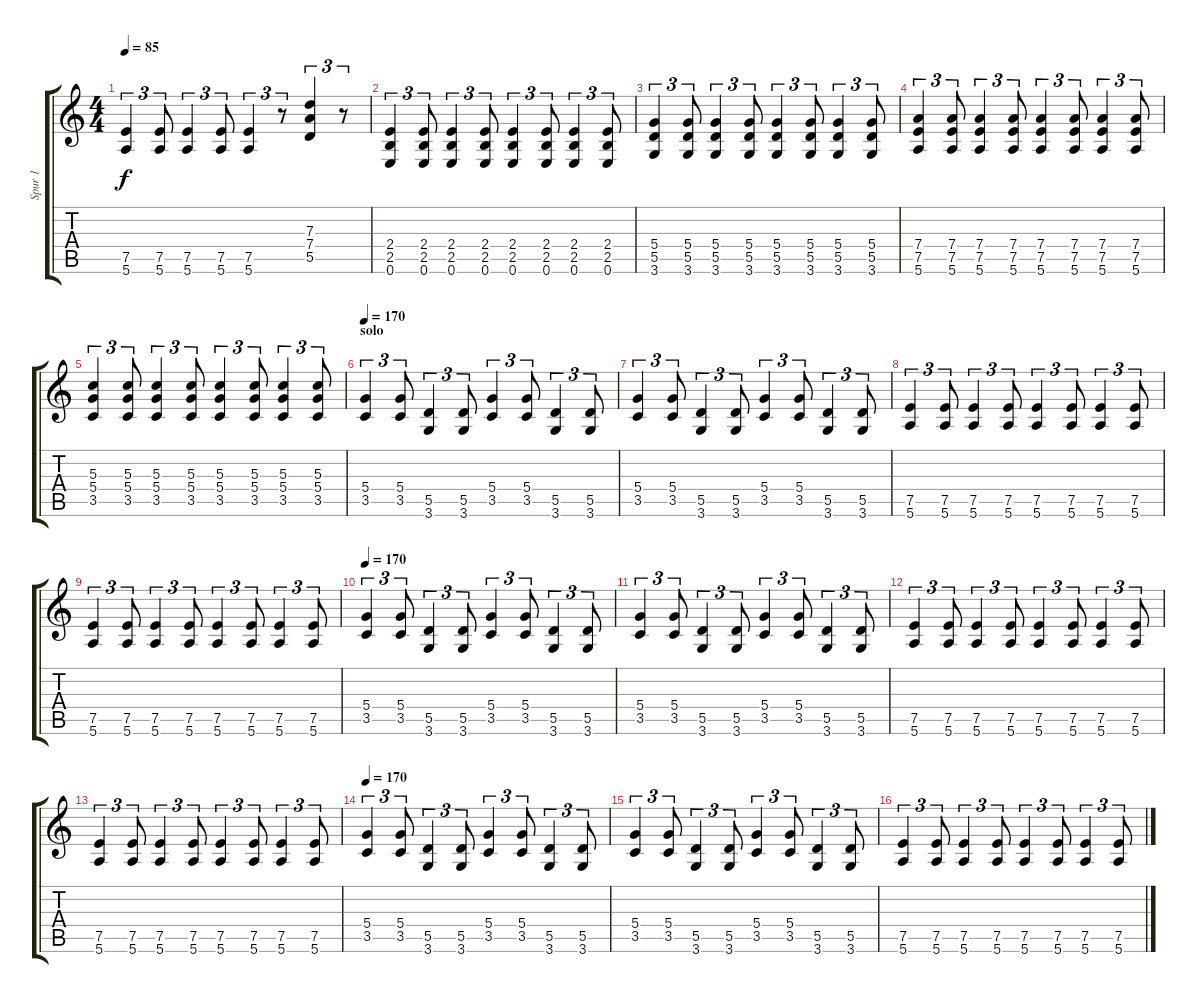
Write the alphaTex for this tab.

\track ("Spur 1" "Spur 1") {instrument distortionguitar}
\staff {score tabs}
\tuning (E4 B3 G3 D3 A2 E2) {hide}
\ts (4 4)
\tempo 85
\clef g2
\ks c
(7.5 5.6).4{tu (3 2) dy f} (7.5 5.6).8{tu (3 2)} (7.5 5.6).4{tu (3 2)} (7.5 5.6).8{tu (3 2)} (7.5 5.6).4{tu (3 2)} r.8{tu (3 2)} (7.3 7.4 5.5).4{tu (3 2)} r.8{tu (3 2)} |
(2.4 2.5 0.6).4{tu (3 2)} (2.4 2.5 0.6).8{tu (3 2)} (2.4 2.5 0.6).4{tu (3 2)} (2.4 2.5 0.6).8{tu (3 2)} (2.4 2.5 0.6).4{tu (3 2)} (2.4 2.5 0.6).8{tu (3 2)} (2.4 2.5 0.6).4{tu (3 2)} (2.4 2.5 0.6).8{tu (3 2)} |
(5.4 5.5 3.6).4{tu (3 2)} (5.4 5.5 3.6).8{tu (3 2)} (5.4 5.5 3.6).4{tu (3 2)} (5.4 5.5 3.6).8{tu (3 2)} (5.4 5.5 3.6).4{tu (3 2)} (5.4 5.5 3.6).8{tu (3 2)} (5.4 5.5 3.6).4{tu (3 2)} (5.4 5.5 3.6).8{tu (3 2)} |
(7.4 7.5 5.6).4{tu (3 2)} (7.4 7.5 5.6).8{tu (3 2)} (7.4 7.5 5.6).4{tu (3 2)} (7.4 7.5 5.6).8{tu (3 2)} (7.4 7.5 5.6).4{tu (3 2)} (7.4 7.5 5.6).8{tu (3 2)} (7.4 7.5 5.6).4{tu (3 2)} (7.4 7.5 5.6).8{tu (3 2)} |
(5.3 5.4 3.5).4{tu (3 2)} (5.3 5.4 3.5).8{tu (3 2)} (5.3 5.4 3.5).4{tu (3 2)} (5.3 5.4 3.5).8{tu (3 2)} (5.3 5.4 3.5).4{tu (3 2)} (5.3 5.4 3.5).8{tu (3 2)} (5.3 5.4 3.5).4{tu (3 2)} (5.3 5.4 3.5).8{tu (3 2)} |
\section ("" "solo")
\tempo 170
(5.4 3.5).4{tu (3 2)} (5.4 3.5).8{tu (3 2)} (5.5 3.6).4{tu (3 2)} (5.5 3.6).8{tu (3 2)} (5.4 3.5).4{tu (3 2)} (5.4 3.5).8{tu (3 2)} (5.5 3.6).4{tu (3 2)} (5.5 3.6).8{tu (3 2)} |
(5.4 3.5).4{tu (3 2)} (5.4 3.5).8{tu (3 2)} (5.5 3.6).4{tu (3 2)} (5.5 3.6).8{tu (3 2)} (5.4 3.5).4{tu (3 2)} (5.4 3.5).8{tu (3 2)} (5.5 3.6).4{tu (3 2)} (5.5 3.6).8{tu (3 2)} |
(7.5 5.6).4{tu (3 2)} (7.5 5.6).8{tu (3 2)} (7.5 5.6).4{tu (3 2)} (7.5 5.6).8{tu (3 2)} (7.5 5.6).4{tu (3 2)} (7.5 5.6).8{tu (3 2)} (7.5 5.6).4{tu (3 2)} (7.5 5.6).8{tu (3 2)} |
(7.5 5.6).4{tu (3 2)} (7.5 5.6).8{tu (3 2)} (7.5 5.6).4{tu (3 2)} (7.5 5.6).8{tu (3 2)} (7.5 5.6).4{tu (3 2)} (7.5 5.6).8{tu (3 2)} (7.5 5.6).4{tu (3 2)} (7.5 5.6).8{tu (3 2)} |
\tempo 170
(5.4 3.5).4{tu (3 2)} (5.4 3.5).8{tu (3 2)} (5.5 3.6).4{tu (3 2)} (5.5 3.6).8{tu (3 2)} (5.4 3.5).4{tu (3 2)} (5.4 3.5).8{tu (3 2)} (5.5 3.6).4{tu (3 2)} (5.5 3.6).8{tu (3 2)} |
(5.4 3.5).4{tu (3 2)} (5.4 3.5).8{tu (3 2)} (5.5 3.6).4{tu (3 2)} (5.5 3.6).8{tu (3 2)} (5.4 3.5).4{tu (3 2)} (5.4 3.5).8{tu (3 2)} (5.5 3.6).4{tu (3 2)} (5.5 3.6).8{tu (3 2)} |
(7.5 5.6).4{tu (3 2)} (7.5 5.6).8{tu (3 2)} (7.5 5.6).4{tu (3 2)} (7.5 5.6).8{tu (3 2)} (7.5 5.6).4{tu (3 2)} (7.5 5.6).8{tu (3 2)} (7.5 5.6).4{tu (3 2)} (7.5 5.6).8{tu (3 2)} |
(7.5 5.6).4{tu (3 2)} (7.5 5.6).8{tu (3 2)} (7.5 5.6).4{tu (3 2)} (7.5 5.6).8{tu (3 2)} (7.5 5.6).4{tu (3 2)} (7.5 5.6).8{tu (3 2)} (7.5 5.6).4{tu (3 2)} (7.5 5.6).8{tu (3 2)} |
\tempo 170
(5.4 3.5).4{tu (3 2)} (5.4 3.5).8{tu (3 2)} (5.5 3.6).4{tu (3 2)} (5.5 3.6).8{tu (3 2)} (5.4 3.5).4{tu (3 2)} (5.4 3.5).8{tu (3 2)} (5.5 3.6).4{tu (3 2)} (5.5 3.6).8{tu (3 2)} |
(5.4 3.5).4{tu (3 2)} (5.4 3.5).8{tu (3 2)} (5.5 3.6).4{tu (3 2)} (5.5 3.6).8{tu (3 2)} (5.4 3.5).4{tu (3 2)} (5.4 3.5).8{tu (3 2)} (5.5 3.6).4{tu (3 2)} (5.5 3.6).8{tu (3 2)} |
(7.5 5.6).4{tu (3 2)} (7.5 5.6).8{tu (3 2)} (7.5 5.6).4{tu (3 2)} (7.5 5.6).8{tu (3 2)} (7.5 5.6).4{tu (3 2)} (7.5 5.6).8{tu (3 2)} (7.5 5.6).4{tu (3 2)} (7.5 5.6).8{tu (3 2)}
